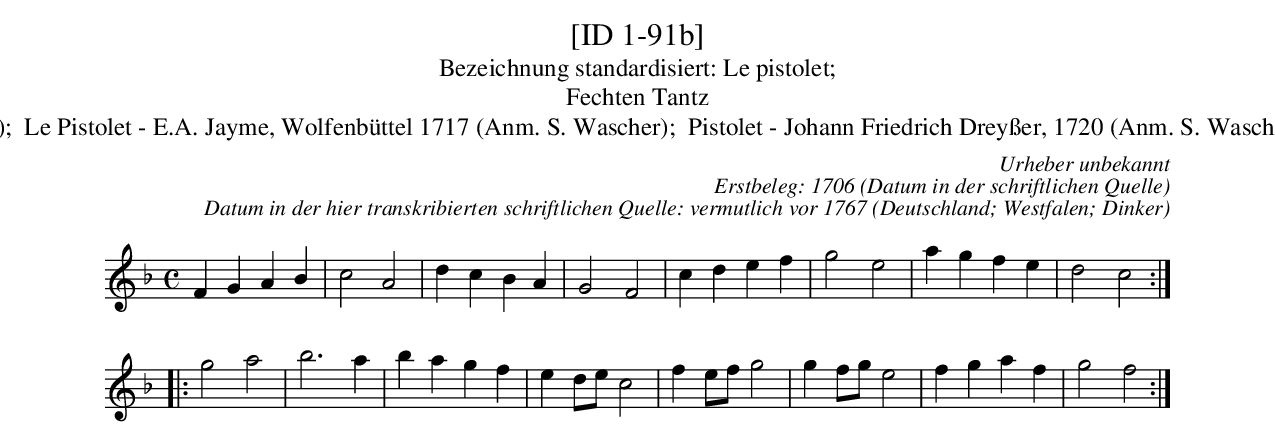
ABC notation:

X:1
T:[ID 1-91b]
T:Bezeichnung standardisiert: Le pistolet;
T:Fechten Tantz
T:In anderer Quelle: Le Pistolet - R. A. Feuillet, 1706 (Anm. S. Wascher);  Fechten Tantz - Dahlhoff SBB 1-102b (Anm. S. Wascher);  Le Pistolet - E.A. Jayme, Wolfenb\"uttel 1717 (Anm. S. Wascher);  Pistolet - Johann Friedrich Drey\sser, 1720 (Anm. S. Wascher);  Het Schermschool - Hs. Volksmelodie\"en 1755-1773 (Anm. S. Wascher);  Pistolekt - Dahlhoff SBB 1-91b (Anm. S. Wascher);
C:Urheber unbekannt
C:Erstbeleg: 1706 (Datum in der schriftlichen Quelle)
C:Datum in der hier transkribierten schriftlichen Quelle: vermutlich vor 1767
O:Deutschland; Westfalen; Dinker
L:1/8
M:C
K:F
F2G2A2B2 | c4A4 | d2c2B2A2 | G4F4 | c2d2e2f2 | g4e4 | a2g2f2e2 | d4c4 ::
g4a4 | b6a2 | b2a2g2f2 | e2dec4 | f2efg4 | g2fge4 | f2g2a2f2 | g4f4 :|
